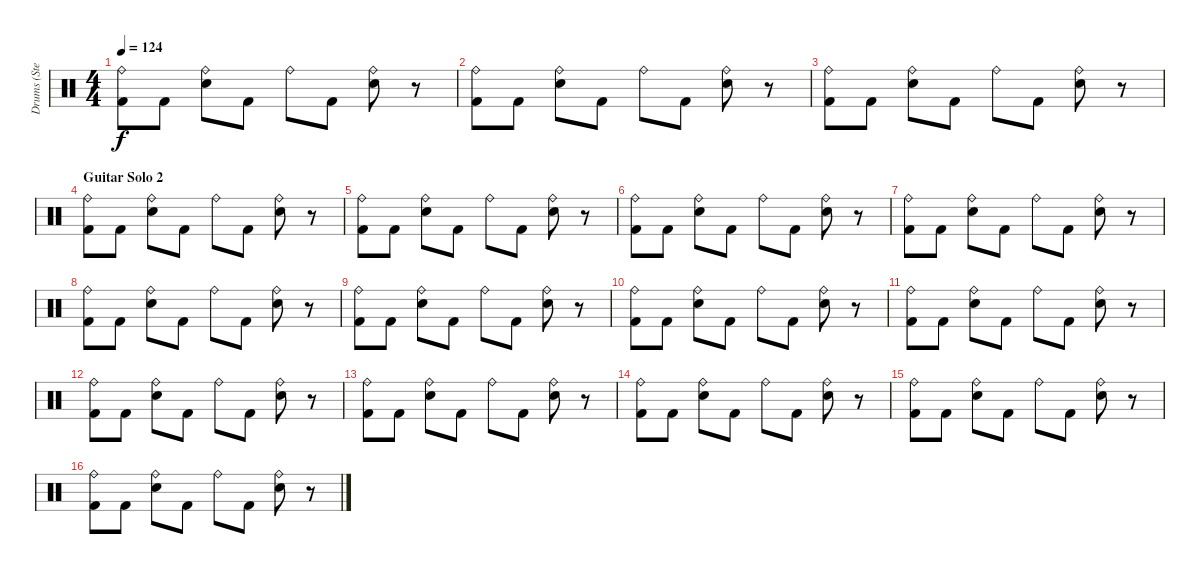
\track ("Drums (Steven)" "Drums (Ste") {instrument percussion}
\staff {score}
\articulation defaults
\ts (4 4)
\tempo 124
\clef neutral
\ks c
("Kick (hit) 2" "Ride (bell)").8{dy f} "Kick (hit) 2".8 ("Electric Snare (hit)" "Ride (bell)").8 "Kick (hit) 2".8 "Ride (bell)".8 "Kick (hit) 2".8 ("Electric Snare (hit)" "Ride (bell)").8 r.8 |
("Kick (hit) 2" "Ride (bell)").8 "Kick (hit) 2".8 ("Electric Snare (hit)" "Ride (bell)").8 "Kick (hit) 2".8 "Ride (bell)".8 "Kick (hit) 2".8 ("Electric Snare (hit)" "Ride (bell)").8 r.8 |
("Kick (hit) 2" "Ride (bell)").8 "Kick (hit) 2".8 ("Electric Snare (hit)" "Ride (bell)").8 "Kick (hit) 2".8 "Ride (bell)".8 "Kick (hit) 2".8 ("Electric Snare (hit)" "Ride (bell)").8 r.8 |
\section ("" "Guitar Solo 2")
("Kick (hit) 2" "Ride (bell)").8 "Kick (hit) 2".8 ("Electric Snare (hit)" "Ride (bell)").8 "Kick (hit) 2".8 "Ride (bell)".8 "Kick (hit) 2".8 ("Electric Snare (hit)" "Ride (bell)").8 r.8 |
("Kick (hit) 2" "Ride (bell)").8 "Kick (hit) 2".8 ("Electric Snare (hit)" "Ride (bell)").8 "Kick (hit) 2".8 "Ride (bell)".8 "Kick (hit) 2".8 ("Electric Snare (hit)" "Ride (bell)").8 r.8 |
("Kick (hit) 2" "Ride (bell)").8 "Kick (hit) 2".8 ("Electric Snare (hit)" "Ride (bell)").8 "Kick (hit) 2".8 "Ride (bell)".8 "Kick (hit) 2".8 ("Electric Snare (hit)" "Ride (bell)").8 r.8 |
("Kick (hit) 2" "Ride (bell)").8 "Kick (hit) 2".8 ("Electric Snare (hit)" "Ride (bell)").8 "Kick (hit) 2".8 "Ride (bell)".8 "Kick (hit) 2".8 ("Electric Snare (hit)" "Ride (bell)").8 r.8 |
("Kick (hit) 2" "Ride (bell)").8 "Kick (hit) 2".8 ("Electric Snare (hit)" "Ride (bell)").8 "Kick (hit) 2".8 "Ride (bell)".8 "Kick (hit) 2".8 ("Electric Snare (hit)" "Ride (bell)").8 r.8 |
("Kick (hit) 2" "Ride (bell)").8 "Kick (hit) 2".8 ("Electric Snare (hit)" "Ride (bell)").8 "Kick (hit) 2".8 "Ride (bell)".8 "Kick (hit) 2".8 ("Electric Snare (hit)" "Ride (bell)").8 r.8 |
("Kick (hit) 2" "Ride (bell)").8 "Kick (hit) 2".8 ("Electric Snare (hit)" "Ride (bell)").8 "Kick (hit) 2".8 "Ride (bell)".8 "Kick (hit) 2".8 ("Electric Snare (hit)" "Ride (bell)").8 r.8 |
("Kick (hit) 2" "Ride (bell)").8 "Kick (hit) 2".8 ("Electric Snare (hit)" "Ride (bell)").8 "Kick (hit) 2".8 "Ride (bell)".8 "Kick (hit) 2".8 ("Electric Snare (hit)" "Ride (bell)").8 r.8 |
("Kick (hit) 2" "Ride (bell)").8 "Kick (hit) 2".8 ("Electric Snare (hit)" "Ride (bell)").8 "Kick (hit) 2".8 "Ride (bell)".8 "Kick (hit) 2".8 ("Electric Snare (hit)" "Ride (bell)").8 r.8 |
("Kick (hit) 2" "Ride (bell)").8 "Kick (hit) 2".8 ("Electric Snare (hit)" "Ride (bell)").8 "Kick (hit) 2".8 "Ride (bell)".8 "Kick (hit) 2".8 ("Electric Snare (hit)" "Ride (bell)").8 r.8 |
("Kick (hit) 2" "Ride (bell)").8 "Kick (hit) 2".8 ("Electric Snare (hit)" "Ride (bell)").8 "Kick (hit) 2".8 "Ride (bell)".8 "Kick (hit) 2".8 ("Electric Snare (hit)" "Ride (bell)").8 r.8 |
("Kick (hit) 2" "Ride (bell)").8 "Kick (hit) 2".8 ("Electric Snare (hit)" "Ride (bell)").8 "Kick (hit) 2".8 "Ride (bell)".8 "Kick (hit) 2".8 ("Electric Snare (hit)" "Ride (bell)").8 r.8 |
("Kick (hit) 2" "Ride (bell)").8 "Kick (hit) 2".8 ("Electric Snare (hit)" "Ride (bell)").8 "Kick (hit) 2".8 "Ride (bell)".8 "Kick (hit) 2".8 ("Electric Snare (hit)" "Ride (bell)").8 r.8
